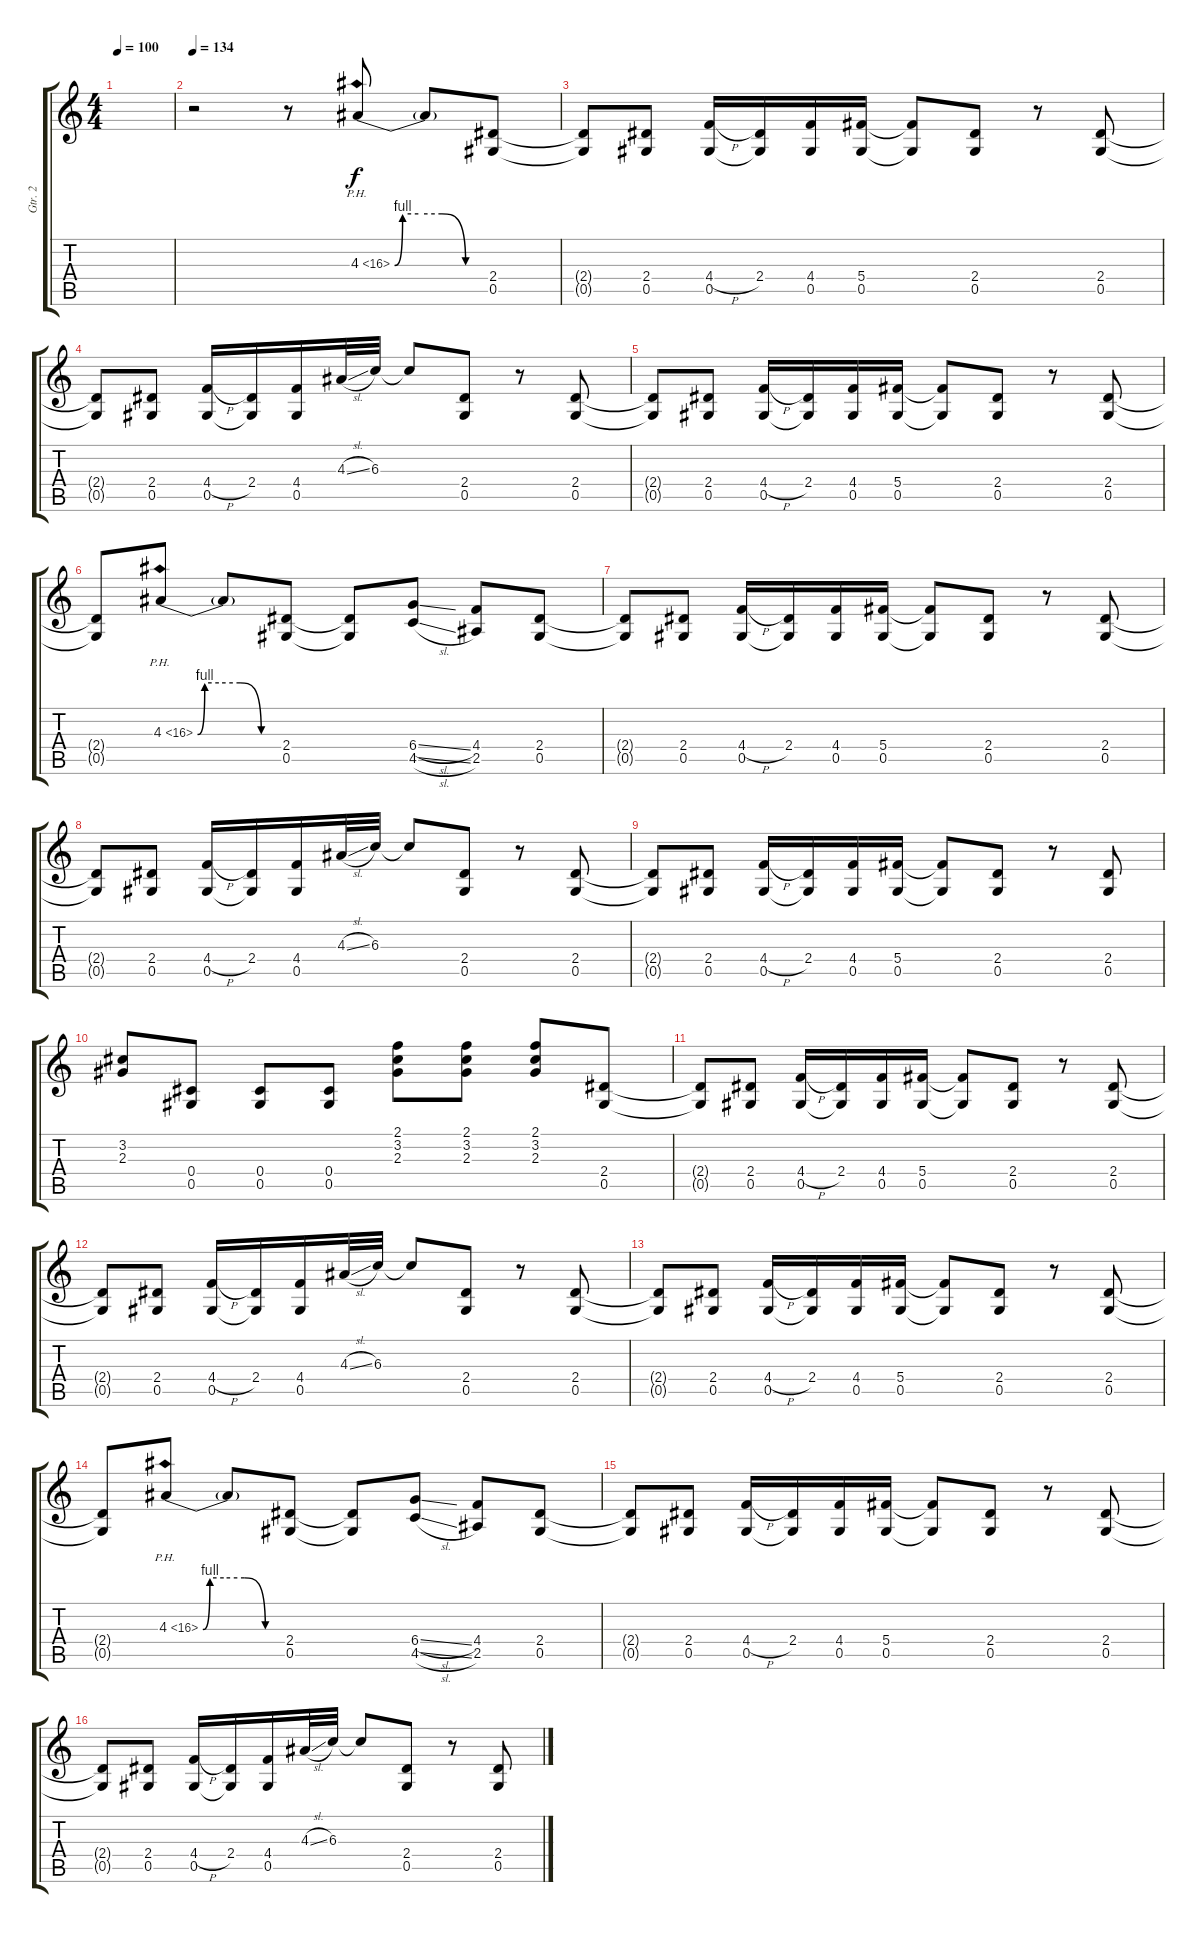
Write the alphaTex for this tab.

\track ("Gtr. 2" "Gtr. 2") {instrument distortionguitar}
\staff {score tabs}
\tuning (Eb4 Bb3 Gb3 Db3 Ab2 Eb2) {hide}
\ts (4 4)
\tempo 100
\clef g2
\ks c
|
\tempo 134
r.2 r.8 4.3{be (custom 0 0 5 4 15 4 30 4 45 0 60 0) ph 12}.8 4.3{t}.8 (2.4 0.5).8 |
(2.4{t} 0.5{t}).8 (2.4 0.5).8 (4.4{h} 0.5).16 (2.4 0.5{t}).16 (4.4 0.5).16 (5.4 0.5).16 (5.4{t} 0.5{t}).8 (2.4 0.5).8 r.8 (2.4 0.5).8 |
(2.4{t} 0.5{t}).8 (2.4 0.5).8 (4.4{h} 0.5).16 (2.4 0.5{t}).16 (4.4 0.5).16 4.3{sl}.32 6.3.32 6.3{t}.8 (2.4 0.5).8 r.8 (2.4 0.5).8 |
(2.4{t} 0.5{t}).8 (2.4 0.5).8 (4.4{h} 0.5).16 (2.4 0.5{t}).16 (4.4 0.5).16 (5.4 0.5).16 (5.4{t} 0.5{t}).8 (2.4 0.5).8 r.8 (2.4 0.5).8 |
(2.4{t} 0.5{t}).8 4.3{be (custom 0 0 5 4 15 4 30 4 45 0 60 0) ph 12}.8 4.3{t}.8 (2.4 0.5).8 (2.4{t} 0.5{t}).8 (6.4{sl} 4.5{sl}).8 (4.4 2.5).8 (2.4 0.5).8 |
(2.4{t} 0.5{t}).8 (2.4 0.5).8 (4.4{h} 0.5).16 (2.4 0.5{t}).16 (4.4 0.5).16 (5.4 0.5).16 (5.4{t} 0.5{t}).8 (2.4 0.5).8 r.8 (2.4 0.5).8 |
(2.4{t} 0.5{t}).8 (2.4 0.5).8 (4.4{h} 0.5).16 (2.4 0.5{t}).16 (4.4 0.5).16 4.3{sl}.32 6.3.32 6.3{t}.8 (2.4 0.5).8 r.8 (2.4 0.5).8 |
(2.4{t} 0.5{t}).8 (2.4 0.5).8 (4.4{h} 0.5).16 (2.4 0.5{t}).16 (4.4 0.5).16 (5.4 0.5).16 (5.4{t} 0.5{t}).8 (2.4 0.5).8 r.8 (2.4 0.5).8 |
(3.2 2.3).8 (0.4 0.5).8 (0.4 0.5).8 (0.4 0.5).8 (2.1 3.2 2.3).8 (2.1 3.2 2.3).8 (2.1 3.2 2.3).8 (2.4 0.5).8 |
(2.4{t} 0.5{t}).8 (2.4 0.5).8 (4.4{h} 0.5).16 (2.4 0.5{t}).16 (4.4 0.5).16 (5.4 0.5).16 (5.4{t} 0.5{t}).8 (2.4 0.5).8 r.8 (2.4 0.5).8 |
(2.4{t} 0.5{t}).8 (2.4 0.5).8 (4.4{h} 0.5).16 (2.4 0.5{t}).16 (4.4 0.5).16 4.3{sl}.32 6.3.32 6.3{t}.8 (2.4 0.5).8 r.8 (2.4 0.5).8 |
(2.4{t} 0.5{t}).8 (2.4 0.5).8 (4.4{h} 0.5).16 (2.4 0.5{t}).16 (4.4 0.5).16 (5.4 0.5).16 (5.4{t} 0.5{t}).8 (2.4 0.5).8 r.8 (2.4 0.5).8 |
(2.4{t} 0.5{t}).8 4.3{be (custom 0 0 5 4 15 4 30 4 45 0 60 0) ph 12}.8 4.3{t}.8 (2.4 0.5).8 (2.4{t} 0.5{t}).8 (6.4{sl} 4.5{sl}).8 (4.4 2.5).8 (2.4 0.5).8 |
(2.4{t} 0.5{t}).8 (2.4 0.5).8 (4.4{h} 0.5).16 (2.4 0.5{t}).16 (4.4 0.5).16 (5.4 0.5).16 (5.4{t} 0.5{t}).8 (2.4 0.5).8 r.8 (2.4 0.5).8 |
(2.4{t} 0.5{t}).8 (2.4 0.5).8 (4.4{h} 0.5).16 (2.4 0.5{t}).16 (4.4 0.5).16 4.3{sl}.32 6.3.32 6.3{t}.8 (2.4 0.5).8 r.8 (2.4 0.5).8
